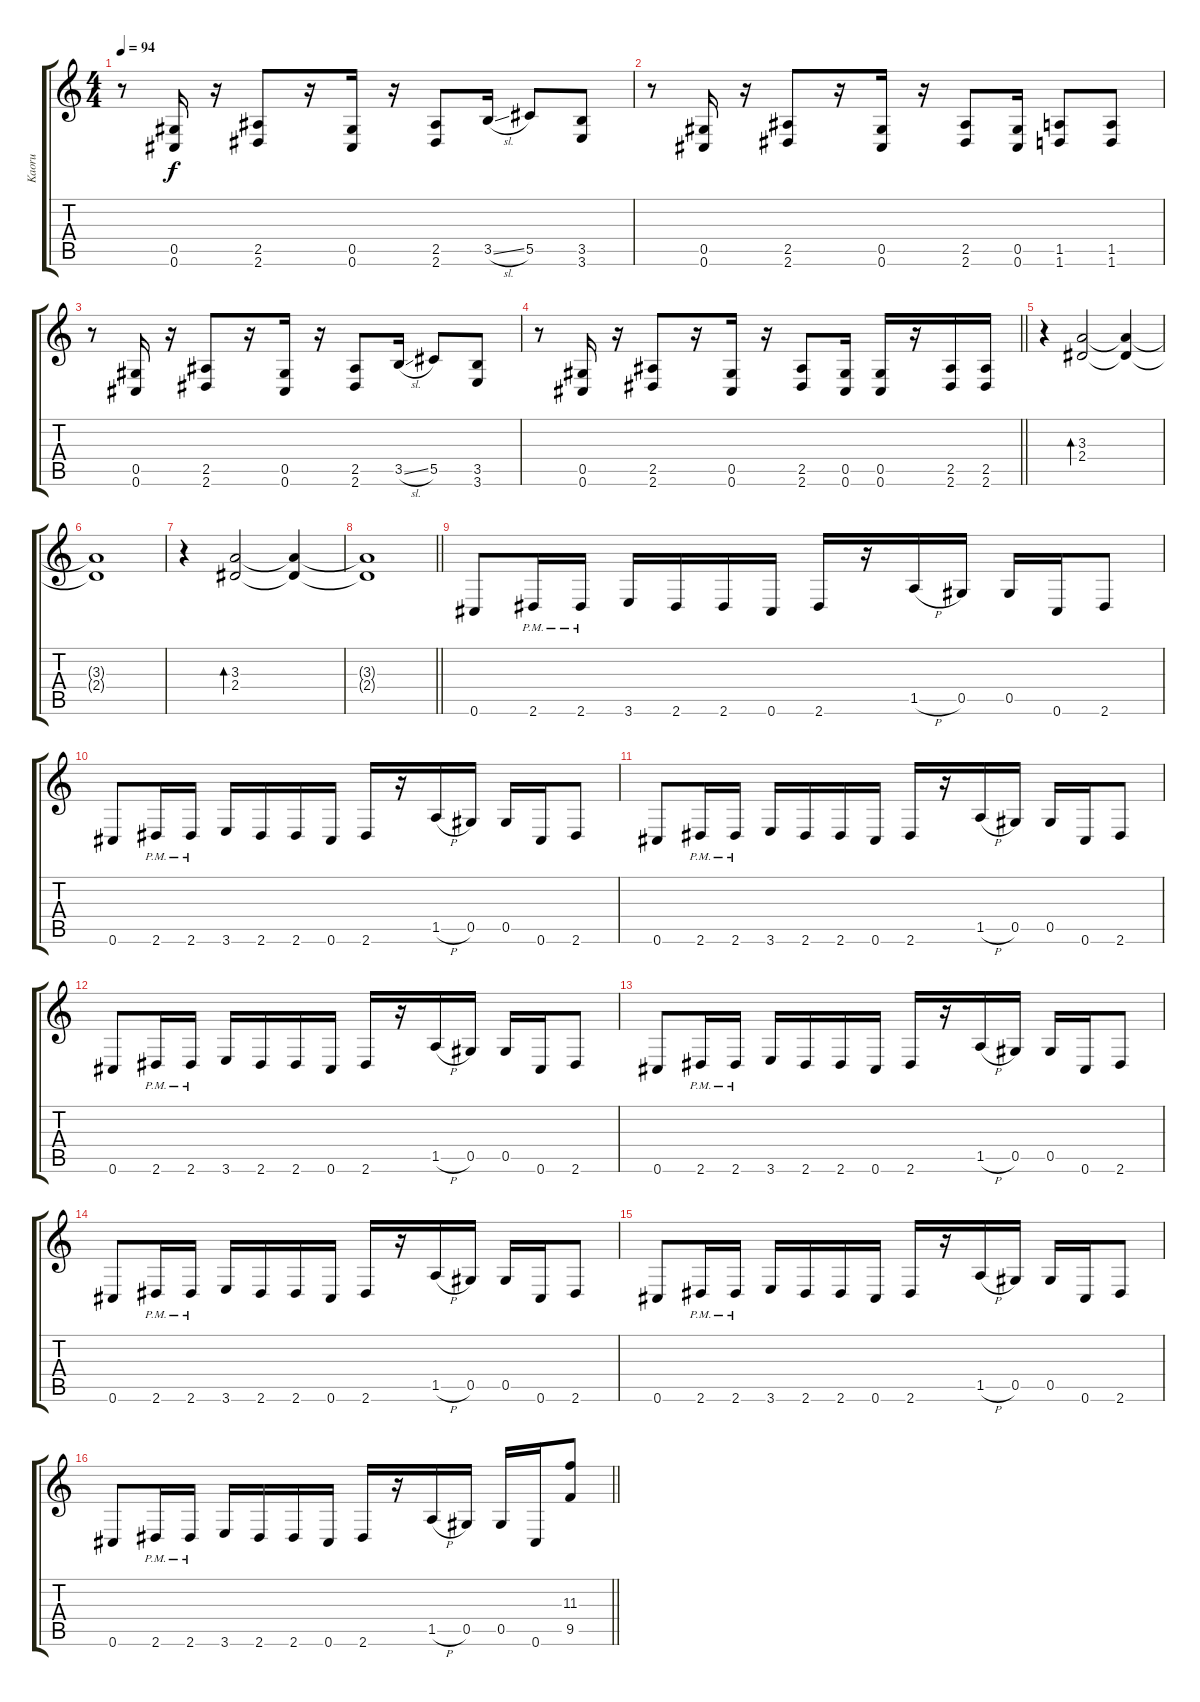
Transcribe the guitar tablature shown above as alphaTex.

\track ("Kaoru" "Kaoru") {instrument distortionguitar}
\staff {score tabs}
\tuning (Eb4 Bb3 Gb3 Db3 Ab2 Db2) {hide}
\ts (4 4)
\tempo 94
\clef g2
\ks c
r.8{dy f} (0.5 0.6).16 r.16 (2.5 2.6).8 r.16 (0.5 0.6).16 r.16 (2.5 2.6).8 3.5{sl}.16 5.5.8 (3.5 3.6).8 |
r.8 (0.5 0.6).16 r.16 (2.5 2.6).8 r.16 (0.5 0.6).16 r.16 (2.5 2.6).8 (0.5 0.6).16 (1.5 1.6).8 (1.5 1.6).8 |
r.8 (0.5 0.6).16 r.16 (2.5 2.6).8 r.16 (0.5 0.6).16 r.16 (2.5 2.6).8 3.5{sl}.16 5.5.8 (3.5 3.6).8 |
\barLineRight lightlight
r.8 (0.5 0.6).16 r.16 (2.5 2.6).8 r.16 (0.5 0.6).16 r.16 (2.5 2.6).8 (0.5 0.6).16 (0.5 0.6).16 r.16 (2.5 2.6).16 (2.5 2.6).16 |
r.4 (3.3 2.4).2{bd 240 volume 12 instrument electricguitarjazz} (3.3{t} 2.4{t}).4 |
(3.3{t} 2.4{t}).1 |
r.4 (3.3 2.4).2{bd 240} (3.3{t} 2.4{t}).4 |
\barLineRight lightlight
(3.3{t} 2.4{t}).1 |
0.6.8{volume 13 instrument distortionguitar} 2.6{pm}.16 2.6{pm}.16 3.6.16 2.6.16 2.6.16 0.6.16 2.6.16 r.16 1.5{h}.16 0.5.16 0.5.16 0.6.16 2.6.8 |
0.6.8 2.6{pm}.16 2.6{pm}.16 3.6.16 2.6.16 2.6.16 0.6.16 2.6.16 r.16 1.5{h}.16 0.5.16 0.5.16 0.6.16 2.6.8 |
0.6.8 2.6{pm}.16 2.6{pm}.16 3.6.16 2.6.16 2.6.16 0.6.16 2.6.16 r.16 1.5{h}.16 0.5.16 0.5.16 0.6.16 2.6.8 |
0.6.8 2.6{pm}.16 2.6{pm}.16 3.6.16 2.6.16 2.6.16 0.6.16 2.6.16 r.16 1.5{h}.16 0.5.16 0.5.16 0.6.16 2.6.8 |
0.6.8 2.6{pm}.16 2.6{pm}.16 3.6.16 2.6.16 2.6.16 0.6.16 2.6.16 r.16 1.5{h}.16 0.5.16 0.5.16 0.6.16 2.6.8 |
0.6.8 2.6{pm}.16 2.6{pm}.16 3.6.16 2.6.16 2.6.16 0.6.16 2.6.16 r.16 1.5{h}.16 0.5.16 0.5.16 0.6.16 2.6.8 |
0.6.8 2.6{pm}.16 2.6{pm}.16 3.6.16 2.6.16 2.6.16 0.6.16 2.6.16 r.16 1.5{h}.16 0.5.16 0.5.16 0.6.16 2.6.8 |
\barLineRight lightlight
0.6.8 2.6{pm}.16 2.6{pm}.16 3.6.16 2.6.16 2.6.16 0.6.16 2.6.16 r.16 1.5{h}.16 0.5.16 0.5.16 0.6.16 (11.3 9.5).8
